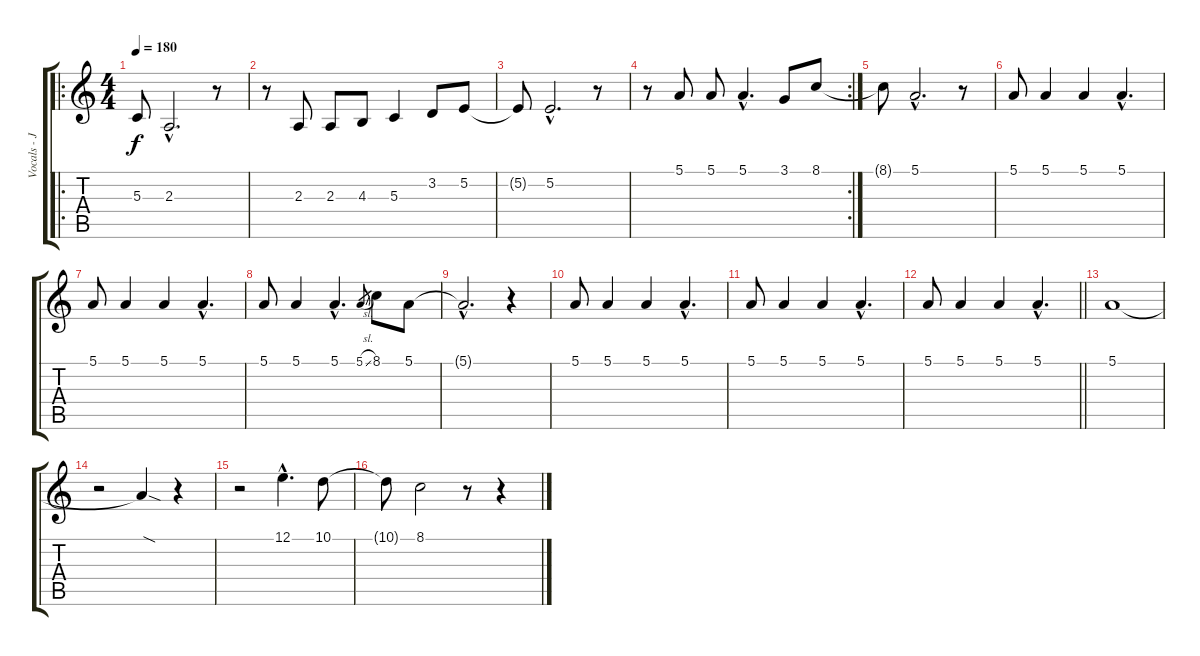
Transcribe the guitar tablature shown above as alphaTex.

\track ("Vocals - Juan Gallardo" "Vocals - J") {instrument stringensemble1}
\staff {score tabs}
\tuning (E4 B3 G3 D3 A2 E2) {hide}
\ro
\ts (4 4)
\tempo 180
\clef g2
\ks c
5.3{t}.8{dy f} 2.3{hac}.2{d} r.8 |
r.8 2.3.8 2.3.8 4.3.8 5.3.4 3.2.8 5.2.8 |
5.2{t}.8 5.2{hac}.2{d} r.8 |
\rc 2
r.8 5.1.8 5.1.8 5.1{hac}.4{d} 3.1.8 8.1.8 |
8.1{t}.8 5.1{hac}.2{d} r.8 |
5.1.8 5.1.4 5.1.4 5.1{hac}.4{d} |
5.1.8 5.1.4 5.1.4 5.1{hac}.4{d} |
5.1.8 5.1.4 5.1{hac}.4{d} 5.1{sl}.8{gr} 8.1.8 5.1.8 |
5.1{hac t}.2{d} r.4 |
5.1.8 5.1.4 5.1.4 5.1{hac}.4{d} |
5.1.8 5.1.4 5.1.4 5.1{hac}.4{d} |
\barLineRight lightlight
5.1.8 5.1.4 5.1.4 5.1{hac}.4{d} |
5.1.1 |
r.2 5.1{sod t}.4 r.4 |
r.2 12.1{hac}.4{d} 10.1.8 |
10.1{t}.8 8.1.2 r.8 r.4
